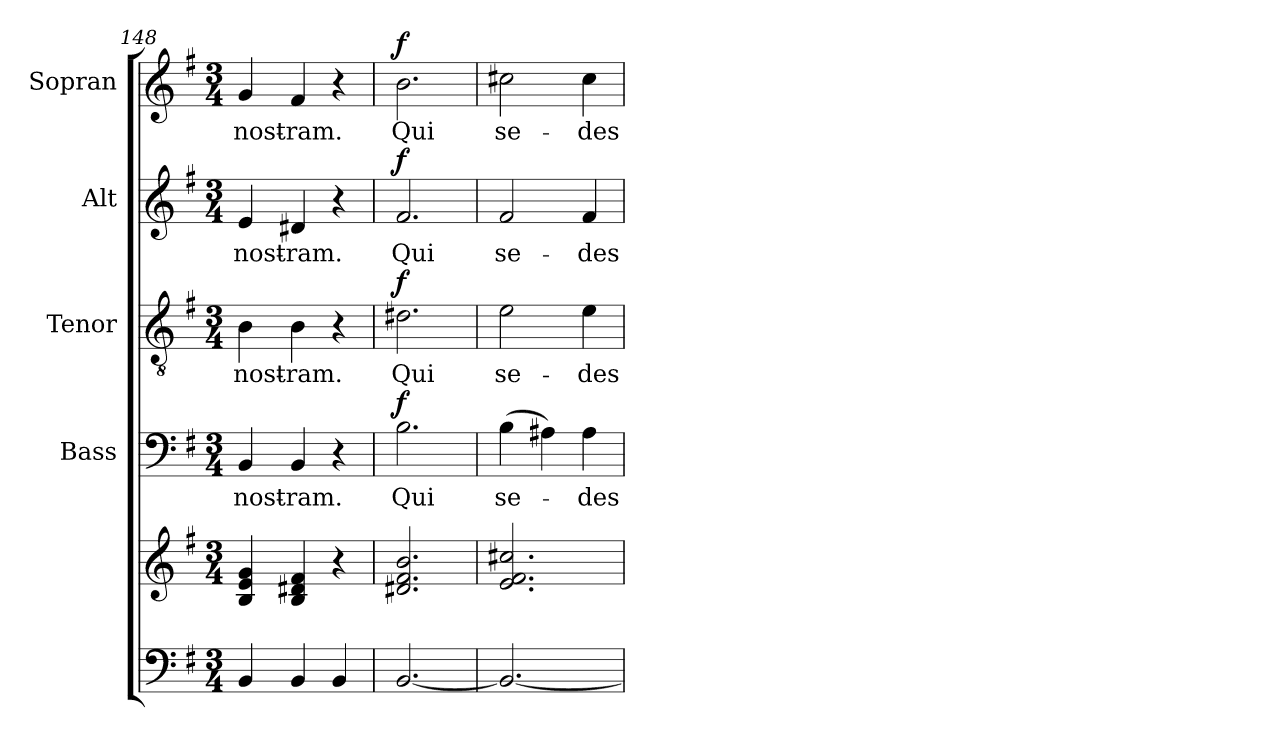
**kern	**kern	**kern	**text	**dynam	**kern	**text	**dynam	**kern	**text	**dynam	**kern	**text	**dynam
*part5	*part5	*part4	*part4	*part4	*part3	*part3	*part3	*part2	*part2	*part2	*part1	*part1	*part1
*staff6	*staff5	*staff4	*staff4	*staff4	*staff3	*staff3	*staff3	*staff2	*staff2	*staff2	*staff1	*staff1	*staff1
*	*	*I"Bass	*	*	*I"Tenor	*	*	*I"Alt	*	*	*I"Sopran	*	*
*	*	*I'B.	*	*	*I'T.	*	*	*I'A.	*	*	*I'S.	*	*
*clefF4	*clefG2	*clefF4	*	*	*clefGv2	*	*	*clefG2	*	*	*clefG2	*	*
*k[f#]	*k[f#]	*k[f#]	*	*	*k[f#]	*	*	*k[f#]	*	*	*k[f#]	*	*
*G:	*G:	*G:	*	*	*G:	*	*	*G:	*	*	*G:	*	*
*M3/4	*M3/4	*M3/4	*	*	*M3/4	*	*	*M3/4	*	*	*M3/4	*	*
=148	=148	=148	=148	=148	=148	=148	=148	=148	=148	=148	=148	=148	=148
!	!	!	!LO:LY:b	!	!	!LO:LY:b	!	!	!LO:LY:b	!	!	!LO:LY:b	!
4BB/	4B/ 4e/ 4g/	4BB/	nost-	.	4B\	nost-	.	4e/	nost-	.	4g/	nost-	.
!	!	!	!LO:LY:b	!	!	!LO:LY:b	!	!	!LO:LY:b	!	!	!LO:LY:b	!
4BB/	4B/ 4d#X/ 4f#/	4BB/	-ram.	.	4B\	-ram.	.	4d#X/	-ram.	.	4f#/	-ram.	.
4BB/	4r	4r	.	.	4r	.	.	4r	.	.	4r	.	.
!!LO:LB:g=z
=149	=149	=149	=149	=149	=149	=149	=149	=149	=149	=149	=149	=149	=149
!	!	!	!LO:LY:b	!LO:DY:a	!	!LO:LY:b	!LO:DY:a	!	!LO:LY:b	!LO:DY:a	!	!LO:LY:b	!LO:DY:a
[2.BB/	2.d#X/ 2.f#/ 2.b/	2.B\	Qui	f	2.d#X\	Qui	f	2.f#/	Qui	f	2.b\	Qui	f
=150	=150	=150	=150	=150	=150	=150	=150	=150	=150	=150	=150	=150	=150
!	!	!	!LO:LY:b	!	!	!LO:LY:b	!	!	!LO:LY:b	!	!	!LO:LY:b	!
2.BB/_	2.e/ 2.f#/ 2.cc#X/	(>4B\	se-	.	2e\	se-	.	2f#/	se-	.	2cc#X\	se-	.
.	.	4A#X\)	.	.	.	.	.	.	.	.	.	.	.
!	!	!	!LO:LY:b	!	!	!LO:LY:b	!	!	!LO:LY:b	!	!	!LO:LY:b	!
.	.	4A#\	-des	.	4e\	-des	.	4f#/	-des	.	4cc#\	-des	.
=	=	=	=	=	=	=	=	=	=	=	=	=	=
*-	*-	*-	*-	*-	*-	*-	*-	*-	*-	*-	*-	*-	*-
